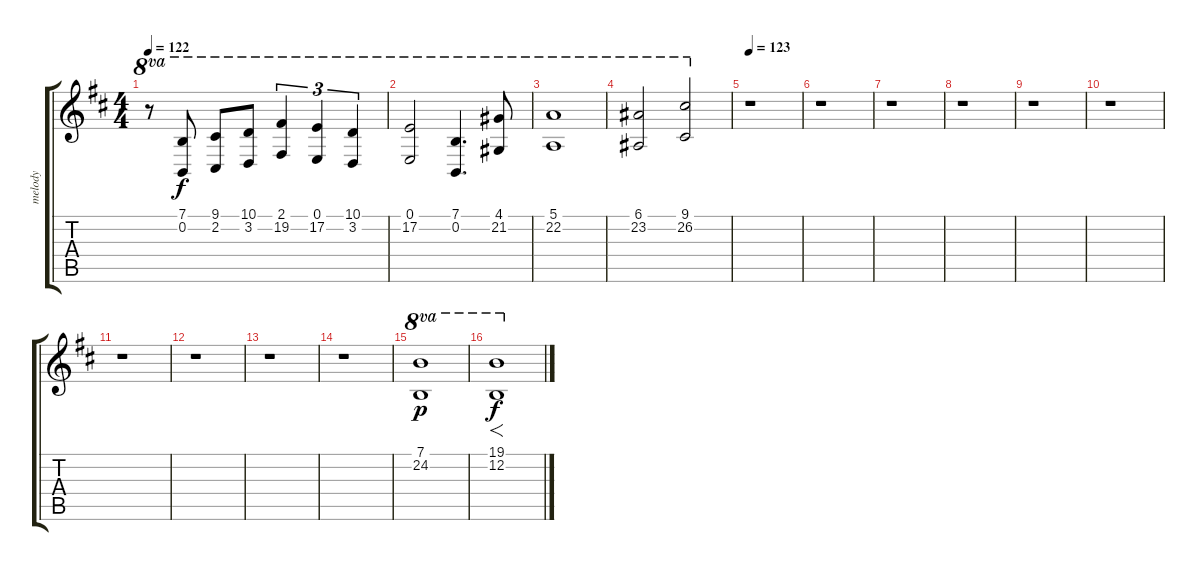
\track ("melody" "melody") {instrument stringensemble1}
\staff {score tabs}
\tuning (E4 B3 G3 D3 A2 E2) {hide}
\ts (4 4)
\tempo 122
\clef g2
\ks bminor
r.8{ot 8va dy f} (7.1 0.2).8{ot 8va} (9.1 2.2).8{ot 8va} (10.1 3.2).8{ot 8va} (2.1 19.2).4{tu (3 2) ot 8va} (0.1 17.2).4{tu (3 2) ot 8va} (10.1 3.2).4{tu (3 2) ot 8va} |
(0.1 17.2).2{ot 8va} (7.1 0.2).4{d ot 8va} (4.1 21.2).8{ot 8va} |
(5.1 22.2).1{ot 8va} |
(6.1 23.2).2{ot 8va} (9.1 26.2).2{ot 8va} |
\tempo 123
r.1 |
r.1 |
r.1 |
r.1 |
r.1 |
r.1 |
r.1 |
r.1 |
r.1 |
r.1 |
(7.1 24.2).1{ot 8va dy p} |
(19.1 12.2).1{f ot 8va dy f}
